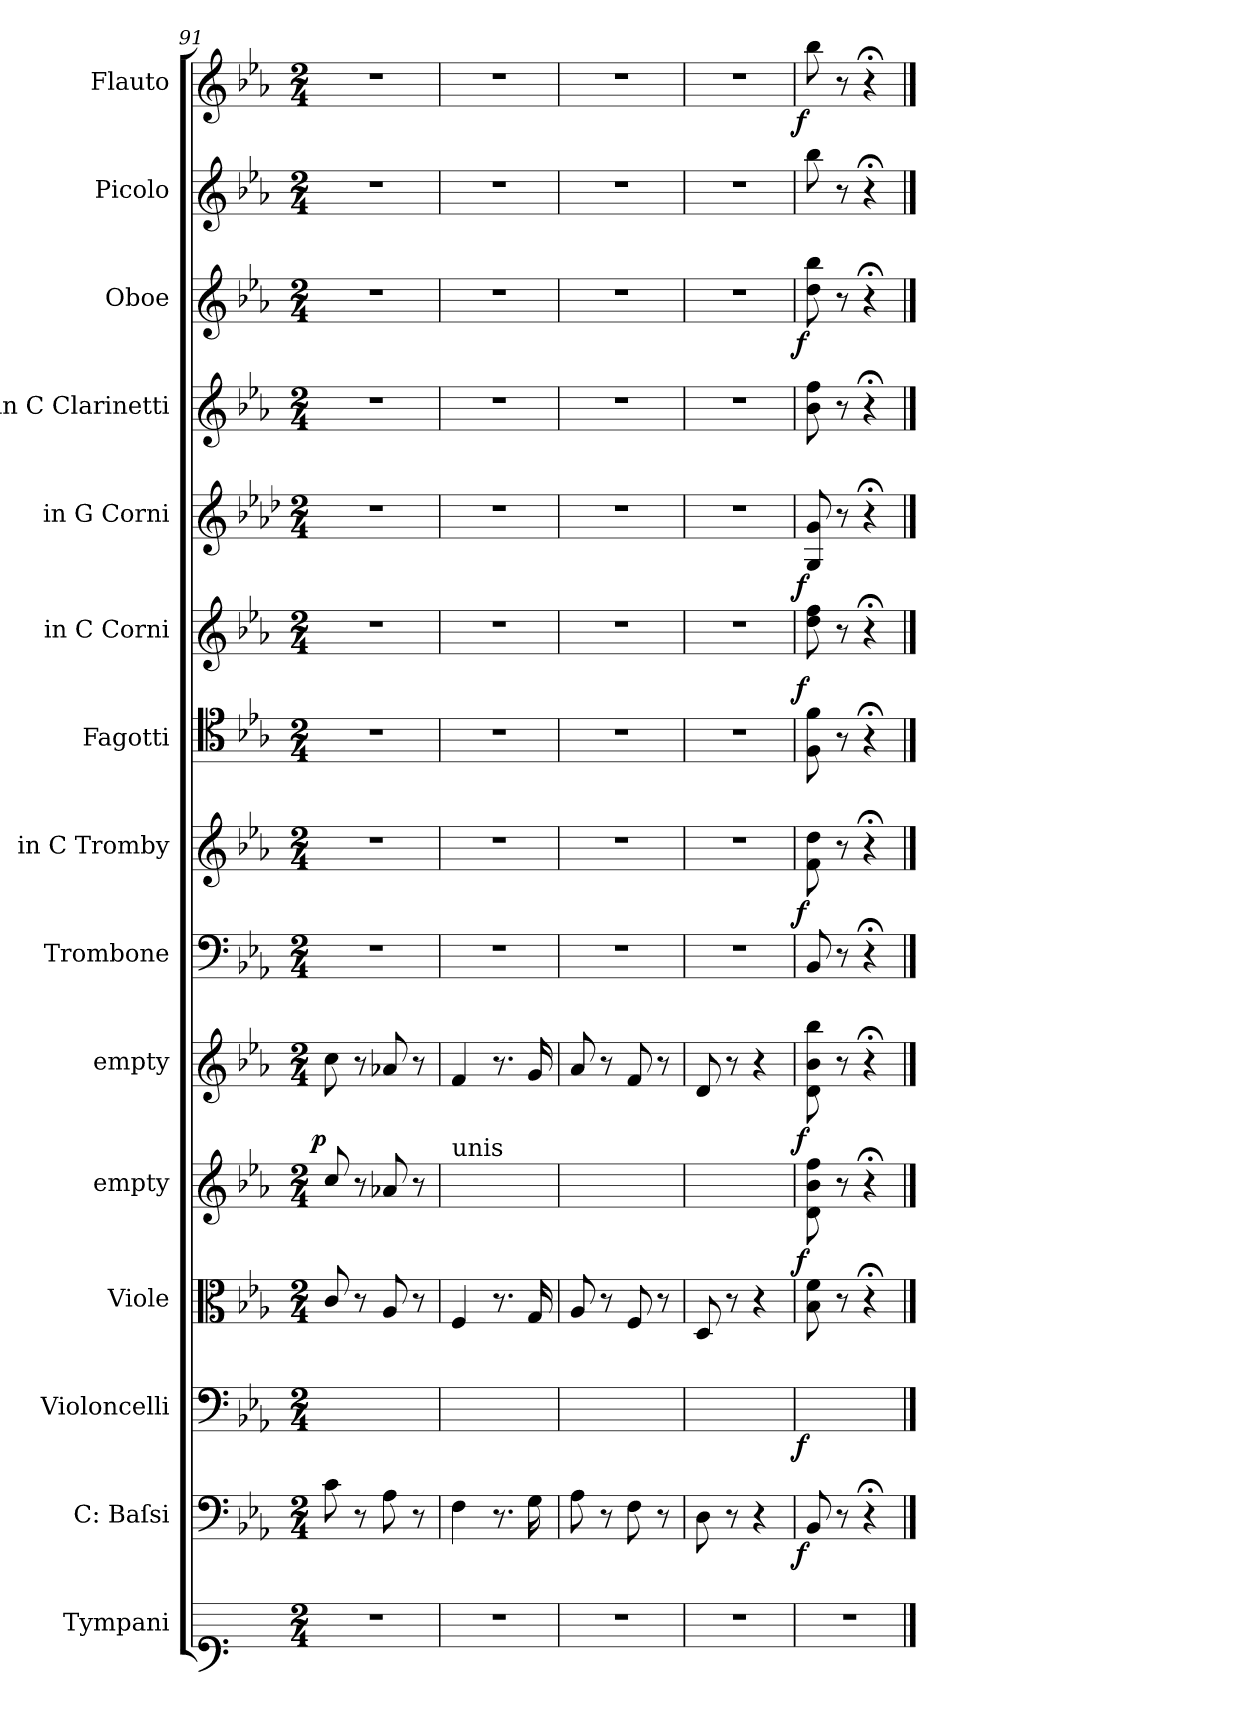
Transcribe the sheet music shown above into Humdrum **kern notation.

**kern	**kern	**dynam	**kern	**dynam	**kern	**kern	**dynam	**kern	**dynam	**kern	**kern	**dynam	**kern	**dynam	**kern	**kern	**dynam	**kern	**kern	**dynam	**kern	**kern	**dynam
*part15	*part14	*part14	*part13	*part13	*part12	*part11	*part11	*part10	*part10	*part9	*part8	*part8	*part7	*part7	*part6	*part5	*part5	*part4	*part3	*part3	*part2	*part1	*part1
*staff15	*staff14	*staff14	*staff13	*staff13	*staff12	*staff11	*staff11	*staff10	*staff10	*staff9	*staff8	*staff8	*staff7	*staff7	*staff6	*staff5	*staff5	*staff4	*staff3	*staff3	*staff2	*staff1	*staff1
*I"Tympani	*I"C: Baſsi	*	*I"Violoncelli	*	*I"Viole	*I"empty	*	*I"empty	*	*I"Trombone	*I"in C Tromby	*	*I"Fagotti	*	*I"in C Corni	*I"in G Corni	*	*I"in C Clarinetti	*I"Oboe	*	*I"Picolo	*I"Flauto	*
*	*I'cb	*	*I'vlc	*	*	*	*	*	*	*I'trb	*	*	*I'fag	*	*	*	*	*	*I'ob	*	*	*I'fl	*
*clefF1	*clefF4	*	*clefF4	*	*clefC3	*clefG2	*	*clefG2	*	*clefF4	*clefG2	*	*clefC4	*	*clefG2	*clefG2	*	*clefG2	*clefG2	*	*clefG2	*clefG2	*
*	*	*	*	*	*	*	*	*	*	*	*	*	*	*	*	*ITrd3c5	*	*	*	*	*	*	*
*k[]	*k[b-e-a-]	*	*k[b-e-a-]	*	*k[b-e-a-]	*k[b-e-a-]	*	*k[b-e-a-]	*	*k[b-e-a-]	*k[b-e-a-]	*	*k[b-e-a-]	*	*k[b-e-a-]	*k[b-e-a-]	*	*k[b-e-a-]	*k[b-e-a-]	*	*k[b-e-a-]	*k[b-e-a-]	*
*M2/4	*M2/4	*	*M2/4	*	*M2/4	*M2/4	*	*M2/4	*	*M2/4	*M2/4	*	*M2/4	*	*M2/4	*M2/4	*	*M2/4	*M2/4	*	*M2/4	*M2/4	*
=91	=91	=91	=91	=91	=91	=91	=91	=91	=91	=91	=91	=91	=91	=91	=91	=91	=91	=91	=91	=91	=91	=91	=91
!	!	!	!	!	!	!	!	!	!LO:DY:rj	!	!	!	!	!	!	!	!	!	!	!	!	!	!
2r	8c\	.	8c\yy	.	8c/	8cc/	.	8cc\	p	2r	2r	.	2r	.	2r	2r	.	2r	2r	.	2r	2r	.
.	8r	.	8ryy	.	8r	8r	.	8r	.	.	.	.	.	.	.	.	.	.	.	.	.	.	.
.	8A-\	.	8A-\yy	.	8A-/	8a-X/	.	8a-X/	.	.	.	.	.	.	.	.	.	.	.	.	.	.	.
.	8r	.	8ryy	.	8r	8r	.	8r	.	.	.	.	.	.	.	.	.	.	.	.	.	.	.
=92	=92	=92	=92	=92	=92	=92	=92	=92	=92	=92	=92	=92	=92	=92	=92	=92	=92	=92	=92	=92	=92	=92	=92
!	!	!	!	!	!	!LO:TX:a:t=unis	!	!	!	!	!	!	!	!	!	!	!	!	!	!	!	!	!
2r	4F\	.	4F\yy	.	4F/	4f/yy	.	4f/	.	2r	2r	.	2r	.	2r	2r	.	2r	2r	.	2r	2r	.
.	8.r	.	8.ryy	.	8.r	8.ryy	.	8.r	.	.	.	.	.	.	.	.	.	.	.	.	.	.	.
.	16G\	.	16G\yy	.	16G/	16g/yy	.	16g/	.	.	.	.	.	.	.	.	.	.	.	.	.	.	.
=93	=93	=93	=93	=93	=93	=93	=93	=93	=93	=93	=93	=93	=93	=93	=93	=93	=93	=93	=93	=93	=93	=93	=93
2r	8A-\	.	8A-\yy	.	8A-/	8a-/yy	.	8a-/	.	2r	2r	.	2r	.	2r	2r	.	2r	2r	.	2r	2r	.
.	8r	.	8ryy	.	8r	8ryy	.	8r	.	.	.	.	.	.	.	.	.	.	.	.	.	.	.
.	8F\	.	8F\yy	.	8F/	8f/yy	.	8f/	.	.	.	.	.	.	.	.	.	.	.	.	.	.	.
.	8r	.	8ryy	.	8r	8ryy	.	8r	.	.	.	.	.	.	.	.	.	.	.	.	.	.	.
=94	=94	=94	=94	=94	=94	=94	=94	=94	=94	=94	=94	=94	=94	=94	=94	=94	=94	=94	=94	=94	=94	=94	=94
2r	8D\	.	8D\yy	.	8D/	8d/yy	.	8d/	.	2r	2r	.	2r	.	2r	2r	.	2r	2r	.	2r	2r	.
.	8r	.	8ryy	.	8r	8ryy	.	8r	.	.	.	.	.	.	.	.	.	.	.	.	.	.	.
.	4r	.	4ryy	.	4r	4ryy	.	4r	.	.	.	.	.	.	.	.	.	.	.	.	.	.	.
=95	=95	=95	=95	=95	=95	=95	=95	=95	=95	=95	=95	=95	=95	=95	=95	=95	=95	=95	=95	=95	=95	=95	=95
!	!	!LO:DY:rj	!	!LO:DY:rj	!	!	!LO:DY:rj	!	!LO:DY:rj	!	!	!LO:DY:rj	!	!LO:DY:a:rj	!	!	!LO:DY:rj	!	!	!LO:DY:rj	!	!	!LO:DY:rj
2r	8BB-/	f	8BB-/yy	f	8B-\ 8f\	8d\ 8b-\ 8ff\	f	8d\ 8b-\ 8bb-\	f	8BB-/	8f\ 8dd\	f	8F\ 8f\	f	8dd\ 8ff\	8D/ 8d/	f	8b-\ 8ff\	8dd\ 8bb-\	f	8bb-\	8bb-\	f
.	8r	.	8ryy	.	8r	8r	.	8r	.	8r	8r	.	8r	.	8r	8r	.	8r	8r	.	8r	8r	.
.	4r;<	.	4ryy	.	4r;<	4r;<	.	4r;<	.	4r;<	4r;<	.	4r;<	.	4r;<	4r;<	.	4r;<	4r;<	.	4r;<	4r;<	.
==	==	==	==	==	==	==	==	==	==	==	==	==	==	==	==	==	==	==	==	==	==	==	==
*-	*-	*-	*-	*-	*-	*-	*-	*-	*-	*-	*-	*-	*-	*-	*-	*-	*-	*-	*-	*-	*-	*-	*-
